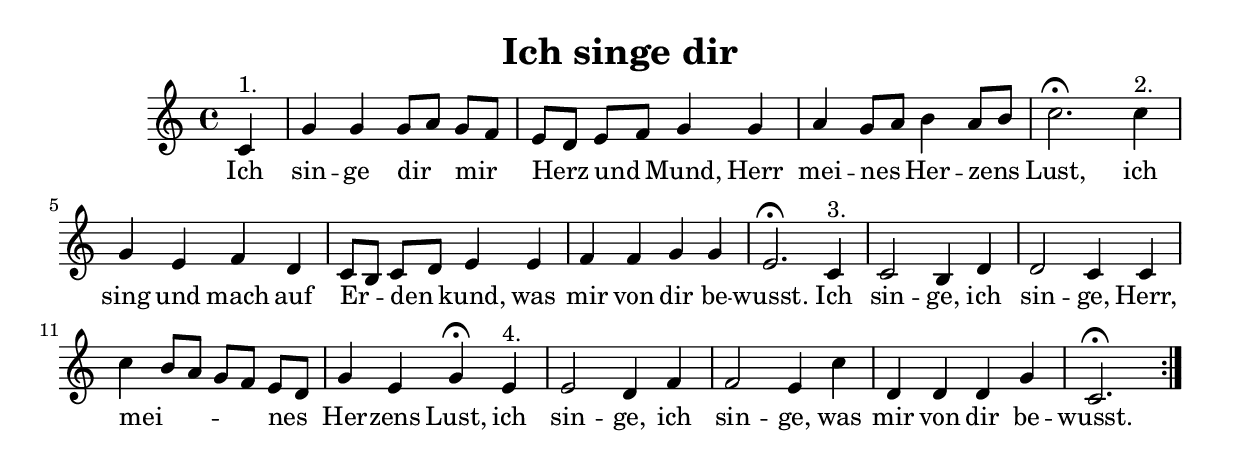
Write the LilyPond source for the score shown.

\include "deutsch.ly"

#(set! paper-alist (cons '("kindle" . (cons (* 210 mm) (* 130 mm))) paper-alist))
#(set-default-paper-size "kindle")

\pointAndClickOff

\header {
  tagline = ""
  title = "Ich singe dir"
}
\paper {
  top-margin = 5
}

\score {
 \new Staff {
  \time 4/4 \key c \major \autoBeamOff \relative c' {
   \repeat volta 2 {
   \partial 4 c4^"1." | g' g g8[ a] g[ f] | e[ d] e[ f] g4 g | a g8[ a] h4 a8[ h] | c2.^\fermata
   c4^"2." | g e f d | c8[ h] c[ d] e4 e | f f g g | e2.^\fermata
   c4^"3." | c2 h4 d | d2 c4 c | c' h8[ a] g[ f] e[ d] | g4 e g^\fermata
   e^"4." | e2 d4 f | f2 e4 c' | d, d d g | c,2.^\fermata
   }
  }
 }
 \addlyrics {
  Ich sin -- ge dir mir Herz und Mund, Herr mei -- nes Her -- zens Lust,
  ich sing und mach auf Er -- den kund, was mir von dir be -- wusst.
  Ich sin -- ge, ich sin -- ge, Herr, mei -- _ _ nes Her -- zens Lust,
  ich sin -- ge, ich sin -- ge, was mir von dir be -- wusst.
 }
}